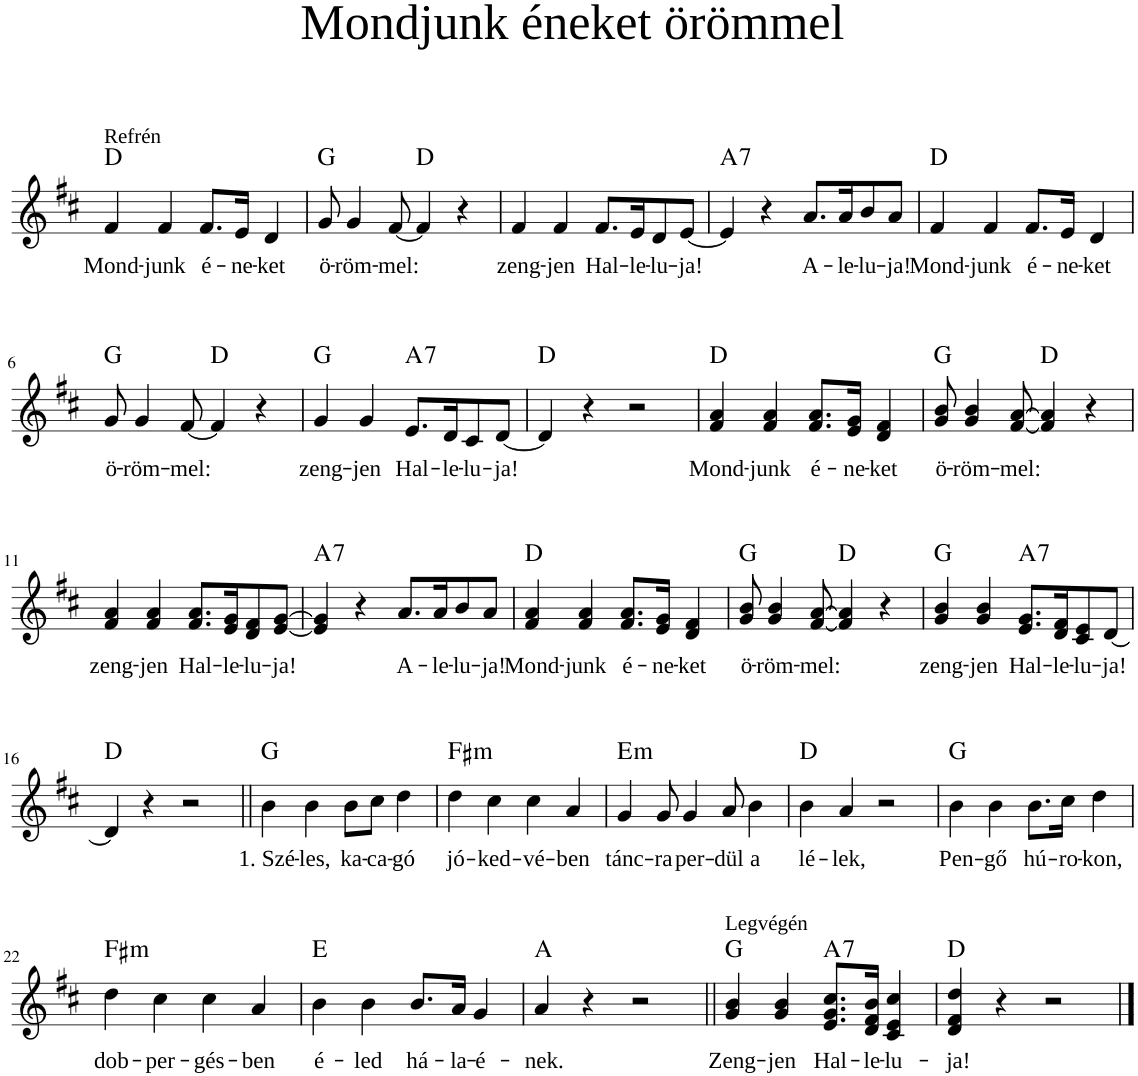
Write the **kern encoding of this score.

**kern	**text	**harte
*part1	*part1	*part1
*staff1	*staff1	*
*I"Voice	*	*
*clefG2	*	*
*k[f#c#]	*	*
=1	=1	=1
!LO:TX:a:t=Refrén	!	!
!	!LO:LY:b	!LO:H:kt=N.C.
4f#/	Mond-	N
!	!LO:LY:b	!
4f#/	-junk	.
!	!LO:LY:b	!
8.f#/L	é-	.
!	!LO:LY:b	!
16e/Jk	-ne-	.
!	!LO:LY:b	!
4d/	-ket	.
=2	=2	=2
!	!LO:LY:b	!LO:H:kt=N.C.
8g/	ö-	N
!	!LO:LY:b	!
4g/	-röm-	.
!	!LO:LY:b	!
[8f#/	-mel:	.
!	!	!LO:H:kt=N.C.
4f#/]	.	N
4r	.	.
=3	=3	=3
!	!LO:LY:b	!
4f#/	zeng-	.
!	!LO:LY:b	!
4f#/	-jen	.
!	!LO:LY:b	!
8.f#/L	Hal-	.
!	!LO:LY:b	!
16e/K	-le-	.
!	!LO:LY:b	!
8d/	-lu-	.
!	!LO:LY:b	!
[8e/J	-ja!	.
=4	=4	=4
!	!	!LO:H:kt=7
4e/]	.	A:7
4r	.	.
!	!LO:LY:b	!
8.a/L	A-	.
!	!LO:LY:b	!
16a/K	-le-	.
!	!LO:LY:b	!
8b/	-lu-	.
!	!LO:LY:b	!
8a/J	-ja!	.
=5	=5	=5
!	!LO:LY:b	!LO:H:kt=N.C.
4f#/	Mond-	N
!	!LO:LY:b	!
4f#/	-junk	.
!	!LO:LY:b	!
8.f#/L	é-	.
!	!LO:LY:b	!
16e/Jk	-ne-	.
!	!LO:LY:b	!
4d/	-ket	.
!!LO:LB:g=z
=6	=6	=6
!	!LO:LY:b	!LO:H:kt=N.C.
8g/	ö-	N
!	!LO:LY:b	!
4g/	-röm-	.
!	!LO:LY:b	!
[8f#/	-mel:	.
!	!	!LO:H:kt=N.C.
4f#/]	.	N
4r	.	.
=7	=7	=7
!	!LO:LY:b	!LO:H:kt=N.C.
4g/	zeng-	N
!	!LO:LY:b	!
4g/	-jen	.
!	!LO:LY:b	!LO:H:kt=7
8.e/L	Hal-	A:7
!	!LO:LY:b	!
16d/K	-le-	.
!	!LO:LY:b	!
8c#/	-lu-	.
!	!LO:LY:b	!
[8d/J	-ja!	.
=8	=8	=8
!	!	!LO:H:kt=N.C.
4d/]	.	N
4r	.	.
2r	.	.
=9	=9	=9
!	!LO:LY:b	!LO:H:kt=N.C.
4f#/ 4a/	Mond-	N
!	!LO:LY:b	!
4f#/ 4a/	-junk	.
!	!LO:LY:b	!
8.f#/ 8.a/L	é-	.
!	!LO:LY:b	!
16e/ 16g/Jk	-ne-	.
!	!LO:LY:b	!
4d/ 4f#/	-ket	.
=10	=10	=10
!	!LO:LY:b	!LO:H:kt=N.C.
8g/ 8b/	ö-	N
!	!LO:LY:b	!
4g/ 4b/	-röm-	.
!	!LO:LY:b	!
[8f#/ [8a/	-mel:	.
!	!	!LO:H:kt=N.C.
4f#/] 4a/]	.	N
4r	.	.
!!LO:LB:g=z
=11	=11	=11
!	!LO:LY:b	!
4f#/ 4a/	zeng-	.
!	!LO:LY:b	!
4f#/ 4a/	-jen	.
!	!LO:LY:b	!
8.f#/ 8.a/L	Hal-	.
!	!LO:LY:b	!
16e/ 16g/K	-le-	.
!	!LO:LY:b	!
8d/ 8f#/	-lu-	.
!	!LO:LY:b	!
[8e/ [8g/J	-ja!	.
=12	=12	=12
!	!	!LO:H:kt=7
4e/] 4g/]	.	A:7
4r	.	.
!	!LO:LY:b	!
8.a/L	A-	.
!	!LO:LY:b	!
16a/K	-le-	.
!	!LO:LY:b	!
8b/	-lu-	.
!	!LO:LY:b	!
8a/J	-ja!	.
=13	=13	=13
!	!LO:LY:b	!LO:H:kt=N.C.
4f#/ 4a/	Mond-	N
!	!LO:LY:b	!
4f#/ 4a/	-junk	.
!	!LO:LY:b	!
8.f#/ 8.a/L	é-	.
!	!LO:LY:b	!
16e/ 16g/Jk	-ne-	.
!	!LO:LY:b	!
4d/ 4f#/	-ket	.
=14	=14	=14
!	!LO:LY:b	!LO:H:kt=N.C.
8g/ 8b/	ö-	N
!	!LO:LY:b	!
4g/ 4b/	-röm-	.
!	!LO:LY:b	!
[8f#/ [8a/	-mel:	.
!	!	!LO:H:kt=N.C.
4f#/] 4a/]	.	N
4r	.	.
=15	=15	=15
!	!LO:LY:b	!LO:H:kt=N.C.
4g/ 4b/	zeng-	N
!	!LO:LY:b	!
4g/ 4b/	-jen	.
!	!LO:LY:b	!LO:H:kt=7
8.e/ 8.g/L	Hal-	A:7
!	!LO:LY:b	!
16d/ 16f#/K	-le-	.
!	!LO:LY:b	!
8c#/ 8e/	-lu-	.
!	!LO:LY:b	!
[8d/J	-ja!	.
!!LO:LB:g=z
=16	=16	=16
!	!	!LO:H:kt=N.C.
4d/]	.	N
4r	.	.
2r	.	.
=17||	=17||	=17||
!	!LO:LY:b	!LO:H:kt=N.C.
4b\	1. Szé-	N
!	!LO:LY:b	!
4b\	-les,	.
!	!LO:LY:b	!
8b\L	ka-	.
!	!LO:LY:b	!
8cc#\J	-ca-	.
!	!LO:LY:b	!
4dd\	-gó	.
=18	=18	=18
!	!LO:LY:b	!LO:H:kt=m
4dd\	jó-	F#:min
!	!LO:LY:b	!
4cc#\	-ked-	.
!	!LO:LY:b	!
4cc#\	-vé-	.
!	!LO:LY:b	!
4a/	-ben	.
=19	=19	=19
!	!LO:LY:b	!LO:H:kt=m
4g/	tánc-	E:min
!	!LO:LY:b	!
8g/	-ra	.
!	!LO:LY:b	!
4g/	per-	.
!	!LO:LY:b	!
8a/	-dül	.
!	!LO:LY:b	!
4b\	a	.
=20	=20	=20
!	!LO:LY:b	!LO:H:kt=N.C.
4b\	lé-	N
!	!LO:LY:b	!
4a/	-lek,	.
2r	.	.
=21	=21	=21
!	!LO:LY:b	!LO:H:kt=N.C.
4b\	Pen-	N
!	!LO:LY:b	!
4b\	-gő	.
!	!LO:LY:b	!
8.b\L	hú-	.
!	!LO:LY:b	!
16cc#\Jk	-ro-	.
!	!LO:LY:b	!
4dd\	-kon,	.
!!LO:LB:g=z
=22	=22	=22
!	!LO:LY:b	!LO:H:kt=m
4dd\	dob-	F#:min
!	!LO:LY:b	!
4cc#\	-per-	.
!	!LO:LY:b	!
4cc#\	-gés-	.
!	!LO:LY:b	!
4a/	-ben	.
=23	=23	=23
!	!LO:LY:b	!LO:H:kt=N.C.
4b\	é-	N
!	!LO:LY:b	!
4b\	-led	.
!	!LO:LY:b	!
8.b/L	há-	.
!	!LO:LY:b	!
16a/Jk	-la-	.
!	!LO:LY:b	!
4g/	-é-	.
=24	=24	=24
!	!LO:LY:b	!LO:H:kt=N.C.
4a/	-nek.	N
4r	.	.
2r	.	.
=25||	=25||	=25||
!LO:TX:a:t=Legvégén	!	!
!	!LO:LY:b	!LO:H:kt=N.C.
4g/ 4b/	Zeng-	N
!	!LO:LY:b	!
4g/ 4b/	-jen	.
!	!LO:LY:b	!LO:H:kt=7
8.e/ 8.g/ 8.cc#/L	Hal-	A:7
!	!LO:LY:b	!
16d/ 16f#/ 16b/Jk	-le-	.
!	!LO:LY:b	!
4c#/ 4e/ 4cc#/	-lu-	.
=26	=26	=26
!	!LO:LY:b	!LO:H:kt=N.C.
4d/ 4f#/ 4dd/	-ja!	N
4r	.	.
2r	.	.
==	==	==
*-	*-	*-
